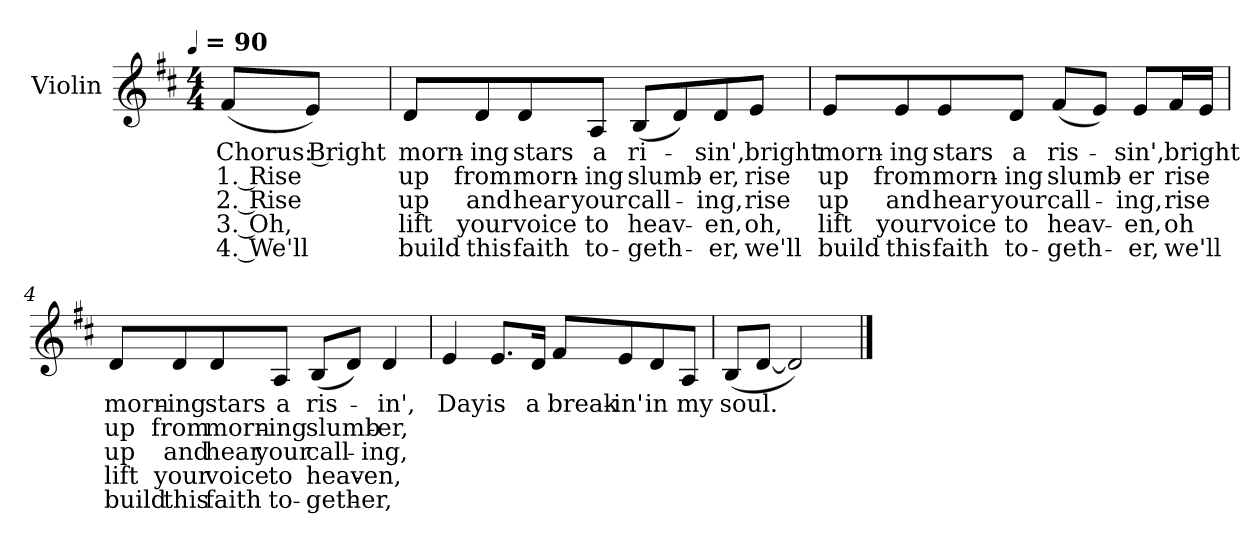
**kern	**text	**text	**text	**text	**text
*part1	*part1	*part1	*part1	*part1	*part1
*staff1	*staff1	*staff1	*staff1	*staff1	*staff1
*I"Violin	*	*	*	*	*
*I'Vln.	*	*	*	*	*
*clefG2	*	*	*	*	*
*k[f#c#]	*	*	*	*	*
!!LO:TX:omd:t=[quarter] = 90
*M4/4	*	*	*	*	*
*MM90	*	*	*	*	*
=1	=1	=1	=1	=1	=1
(8f#L	Chorus: Bright	1. Rise	2. Rise	3. Oh,	4. We'll
8eJ)	.	.	.	.	.
=2	=2	=2	=2	=2	=2
8dL	morn-	up	up	lift	build
8d	-ing	from	and	your	this
8d	stars	morn-	hear	voice	faith
8AJ	a	-ing	your	to	to-
(8BL	ri-	slumb-	call-	heav-	-geth-
8d)	.	.	.	.	.
8d	-sin',	-er,	-ing,	-en,	-er,
8eJ	bright	rise	rise	oh,	we'll
!!LO:LB:g=z
=3	=3	=3	=3	=3	=3
8eL	morn-	up	up	lift	build
8e	-ing	from	and	your	this
8e	stars	morn-	hear	voice	faith
8dJ	a	-ing	your	to	to-
(8f#L	ris-	slumb-	call-	heav-	-geth-
8eJ)	.	.	.	.	.
8eL	-sin',	-er	-ing,	-en,	-er,
16f#L	bright	rise	rise	oh	we'll
16eJJ	.	.	.	.	.
=4	=4	=4	=4	=4	=4
8dL	morn-	up	up	lift	build
8d	-ing	from	and	your	this
8d	stars	morn-	hear	voice	faith
8AJ	a	-ing	your	to	to-
(8BL	ris-	slumb-	call-	heav-	-geth-
8dJ)	.	.	.	.	.
4d	-in',	-er,	-ing,	-en,	-er,
!!LO:LB:g=z
=5	=5	=5	=5	=5	=5
4e	Day	.	.	.	.
8.eL	is	.	.	.	.
16dJk	a	.	.	.	.
8f#L	break-	.	.	.	.
8e	-in'	.	.	.	.
8d	in	.	.	.	.
8AJ	my	.	.	.	.
=6	=6	=6	=6	=6	=6
(8BL	soul.	.	.	.	.
[8dJ	.	.	.	.	.
2d])	.	.	.	.	.
==	==	==	==	==	==
*-	*-	*-	*-	*-	*-
